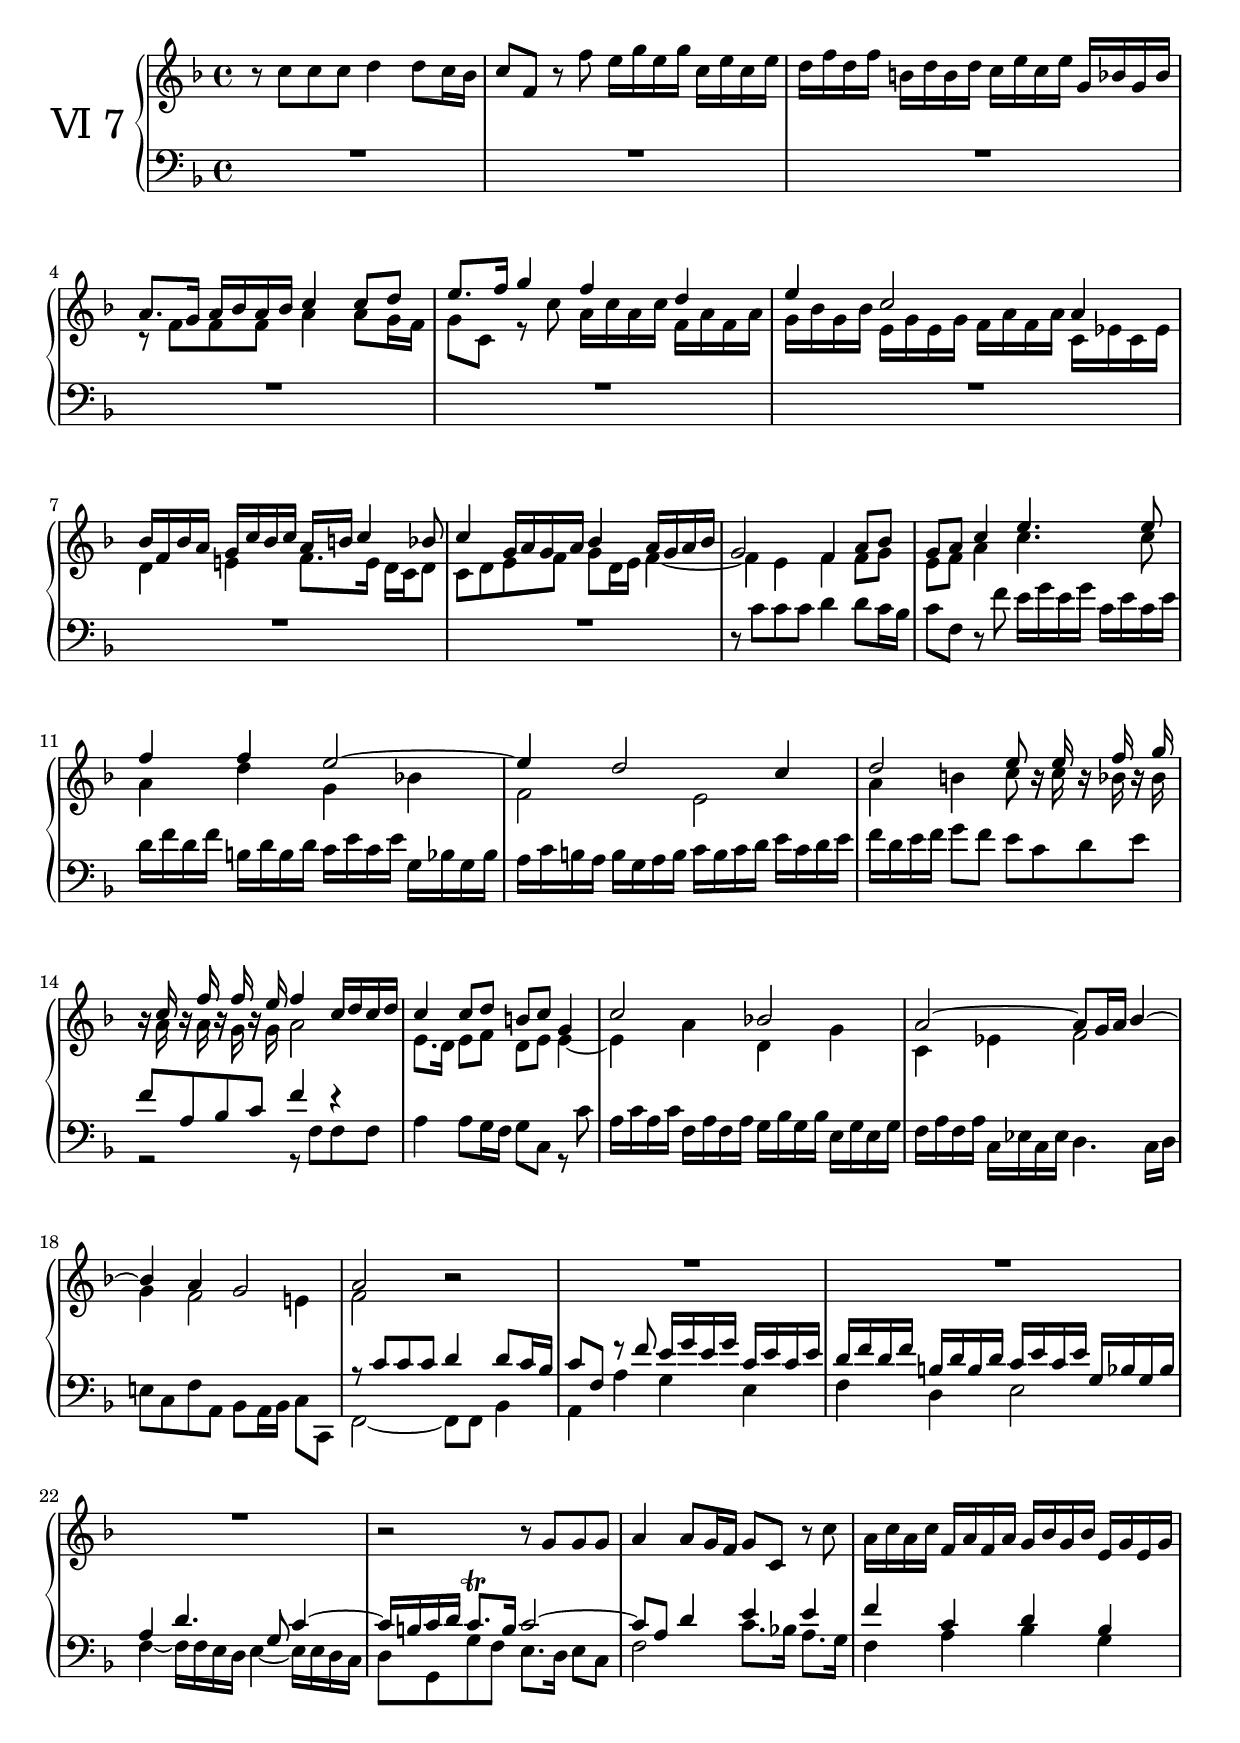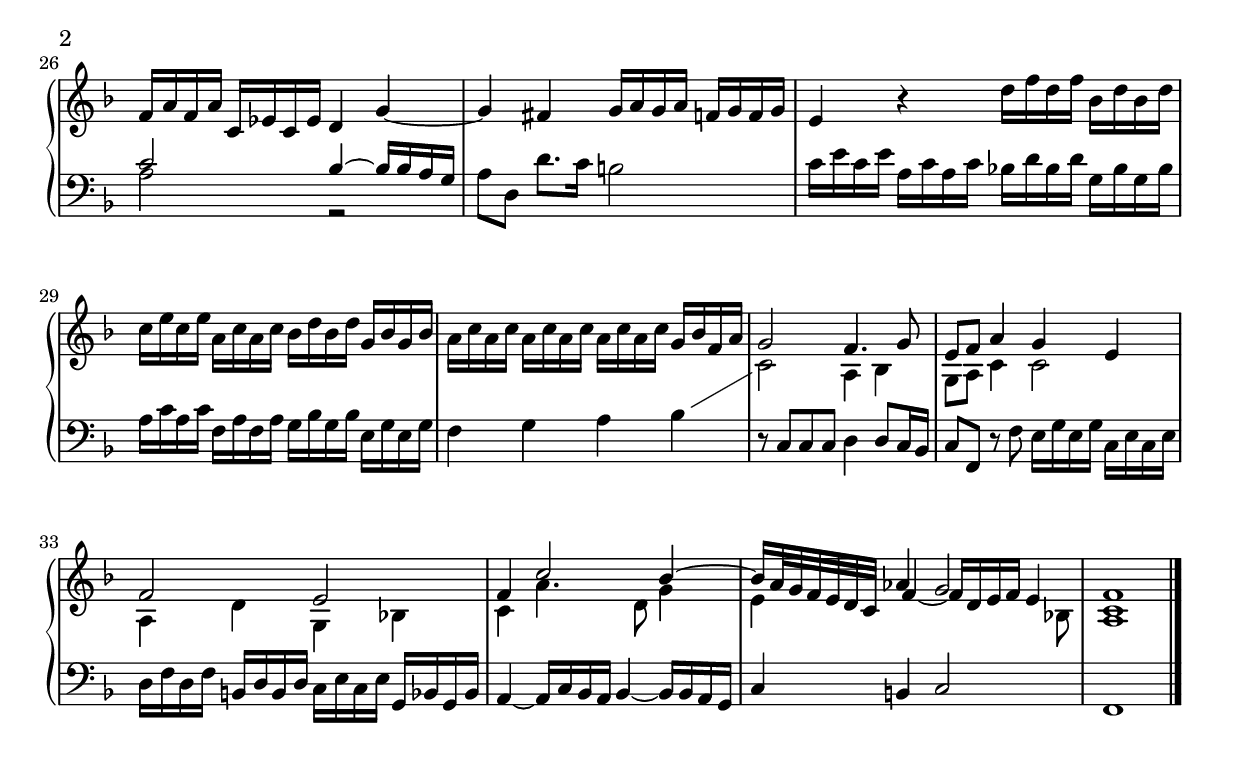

soprvii = \relative c''
{
	\key f \major
	
	\oneVoice r8 c c c d4 d8 c16 bes |
	c8 f, r f' e16 g e g c, e c e |
	d f d f b, d b d c e c e g, bes g bes | \voiceOne
	a8. g16 a bes a bes c4 c8 d |
	e8. f16 g4 f d |
	e c2 a4 |
	bes16 f bes a g c bes c a b c4 bes8 |
	c4 g16 a g a bes4 a16 g a bes |
	g2 f4 a8 bes |
	g a c4 e4. e8 |
	f4 f e2 ~ |
	e4 d2 c4 |
	d2 e8 r16 e r f r g |
	r c, r f r f r e f4 c16 d c d |
	c4 c8 d b c g4 |
	c2 bes |
	a ~ a8 g16 a bes4 ~ |
	bes a g2 |
	a r |
	R1 | 
	R1 | 
	R1 | 
	\oneVoice r2 r8 g g g |
	a4 a8 g16 f g8 c, r c' |
	a16 c a c f, a f a g bes g bes e, g e g |
	f a f a c, ees c ees d4 g ~ |
	g fis g16 a g a f g f g |
	e4 r d'16 f d f bes, d bes d |
	c e c e a, c a c bes d bes d g, bes g bes |
	a c a c a c a c a c a c g bes f a |
	\voiceOne g2 f4. g8 |
	e f a4 g e |
	f2 e |
	f4 c'2 bes4 ~ |
	 bes16 a32 g f e d c aes'4 g2 |
	<f c>1 | 
	\bar "|."
}

altovii = \relative c'
{
	\showStaffSwitch
	s1 | 
	s1 | 
	s1 | 
	r8 f f f a4 a8 g16 f |
	g8 c, r c' a16 c a c f, a f a |
	g bes g bes e, g e g f a f a c, ees c ees |
	d4 e f8. e16 d c d8 |
	c d e f g d16 e f4 ~ |
	f e f f8 g |
	e f a4 c4. c8 |
	a4 d g, bes |
	f2 e |
	a4 b c8 r16 c r bes r bes |
	r a r a r g r g a2 |
	e8. d16 e8 f d e e4 ~ |
	e a d, g |
	c, ees f2 |
	g4 f2 e4 |
	f2 r |
	R1 |
	R1 |
	R1 |
	s1 |
	s1 |
	s1 |
	s1 |
	s1 |
	s1 |
	s1 |
	s1 |
	s1 |
	s1 |
	s1 |
	s1 |
	s2.. \voiceTwo bes,8 |
	a1 |
}

tenorvii = \relative c'
{
	\key f \major
	\showStaffSwitch
	%\change Staff = "up"
	\clef bass
	R1 | 
	R1 | 
	R1 | 
	R1 | 
	R1 | 
	R1 | 
	R1 | 
	R1 | 
	\oneVoice r8 c c c d4 d8 c16 bes |
	c8 f, r f' e16 g e g c, e c e |
	d f d f b, d b d c e c e g, bes g bes |
	a c b a b g a b c b c d e c d e |
	f d e f g8 f e c d e | \voiceOne
	f a, bes c f4 r |
	s1 |
	s1 |
	s1 |
	s1 |
	r8 c c c d4 d8 c16 bes |
	c8 f, r f' e16 g e g c, e c e |
	d f d f b, d b d c e c e g, bes g bes |
	a4 d4. g,8 c4 ~ |
	c16 b c d c8.\trill b16 c2 ~ |
	c8 a d4 e e |
	f c d bes |
	c2 bes4 ~ bes16 bes a g |
	\oneVoice a8 d, d'8. c16 b2 |
	c16 e c e a, c a c bes d bes d g, bes g bes |
	a c a c f, a f a g bes g bes e, g e g |
	f4 g a bes |
	\change Staff="up" \voiceTwo c2 a4 bes |
	g8 a c4 c2 |
	a4 d g, bes |
	c a'4. d,8 g4 |
	e \voiceThree \tieDown f ~ f16 d e f e4  |
}

bassvii = \relative c
{
	R1 |
	R1 |
	R1 |
	R1 |
	R1 |
	R1 |
	R1 |
	R1 |
	s1 |
	s1 |
	s1 |
	s1 |
	s1 |
	r2 r8 f f f |
	a4 a8 g16 f g8 c, r c' |
	a16 c a c f, a f a g bes g bes e, g e g |
	f a f a c, ees c ees d4. c16 d |
	e8 c f a, bes8 a16 bes c8 c, |
	f2 ~ f8 f bes4 |
	a a' g e |
	f d e2 |
	f4 ~ f16 f e d e4 ~ e16 e d c |
	d8 g, g' f e8. d16 e8 c |
	f2 c'8. bes16 a8. g16 |
	f4 a bes g |
	a2 r |
	s1 | 
	s1 | 
	s1 | 
	s1 | 
	\oneVoice r8 c, c c d4 d8 c16 bes |
	c8 f, r f' e16 g e g c, e c e |
	d f d f b, d b d c e c e g, bes g bes |
	a4 ~ a16  c bes a bes4 ~ bes16 bes a g |
	c4 b c2 |
	f,1 |
}

\include "merge.ly"
\score
{
	\new PianoStaff <<
		\accidentalStyle "piano"

		\set PianoStaff.instrumentName = # "Ⅵ 7"
		\new Staff = "up" << { \soprvii } \\ {\altovii} >>
		\new Staff = "down" << {\tenorvii } \\ {\bassvii} >>
	>>
	\layout 
	{
		\context { \PianoStaff \override InstrumentName #'font-size = #5  }
		\context { \Staff \consists #merge-rests-engraver }
		\context { \Staff \consists #merge-mmrests-engraver }
		\context 
		{
			\Score
			\override SpacingSpanner.common-shortest-duration = #(ly:make-moment 1/8)
		}
	}
	\midi {\tempo 4=100}
}